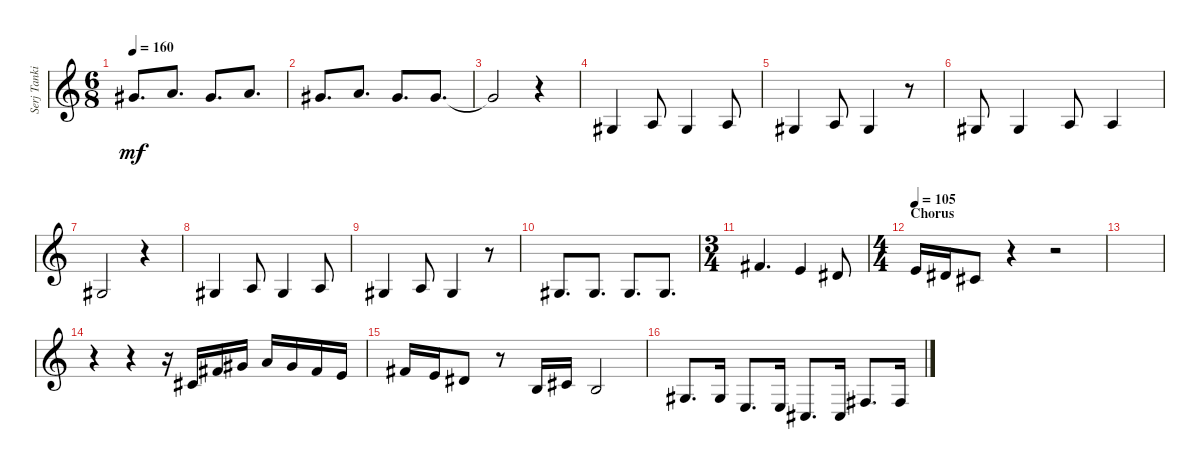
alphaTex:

\track ("Serj Tankian (V)" "Serj Tanki") {instrument oboe}
\staff {score}
\tuning (E4 B3 G3 D3 A2 E2 B1) {hide}
\ts (6 8)
\tempo 160
\clef g2
\ks c
4.1.8{d dy mf} 5.1.8{d} 4.1.8{d} 5.1.8{d} |
4.1.8{d} 5.1.8{d} 4.1.8{d} 4.1.8{d} |
4.1{t}.2 r.4 |
1.3.4 2.3.8 1.3.4 2.3.8 |
1.3.4 2.3.8 1.3.4 r.8 |
1.3.8 1.3.4 2.3.8 2.3.4 |
1.3.2 r.4 |
1.3.4 2.3.8 1.3.4 2.3.8 |
1.3.4 2.3.8 1.3.4 r.8 |
1.3.8{d} 1.3.8{d} 1.3.8{d} 1.3.8{d} |
\ts (3 4)
2.1.4{d} 0.1.4 4.2.8 |
\ts (4 4)
\section ("" "Chorus")
\tempo 105
0.1.16 4.2.16 2.2.8 r.4 r.2 |
|
r.4 r.4 r.16 2.2.16 2.1.16 4.1.16 5.1.16 4.1.16 2.1.16 0.1.16 |
2.1.16 0.1.16 4.2.8 r.8 0.2.16 2.2.16 0.2.2 |
1.3.8{d} 1.3.16 2.4.8{d} 2.4.16 4.5.8{d} 4.5.16 4.4.8{d} 4.4.16
